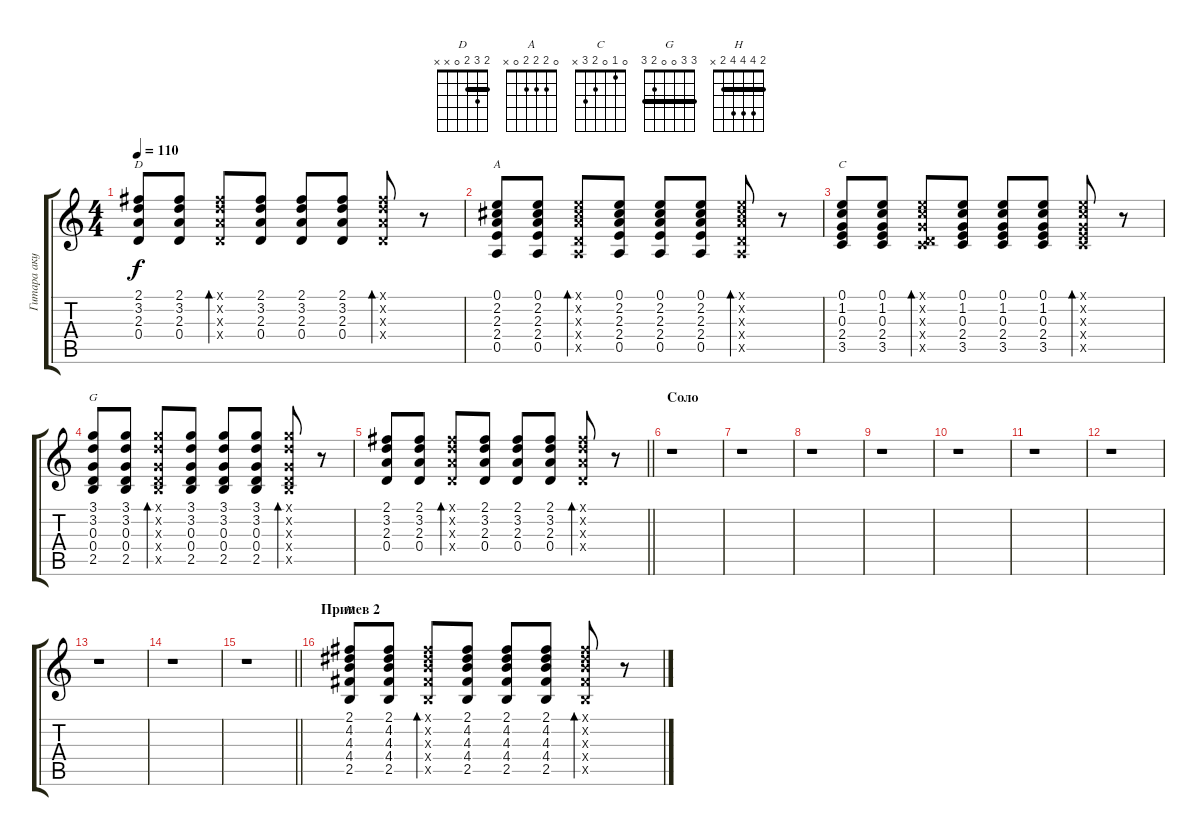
\track ("Гитара акустика" "Гитара аку") {instrument acousticguitarsteel bank 1}
\staff {score tabs}
\tuning (E4 B3 G3 D3 A2 E2) {hide}
\chord ("D" 2 3 2 0 x x) {barre 2}
\chord ("A" 0 2 2 2 0 x)
\chord ("C" 0 1 0 2 3 x)
\chord ("G" 3 3 0 0 2 3) {barre 3}
\chord ("H" 2 4 4 4 2 x) {barre 2}
\ts (4 4)
\tempo 110
\clef g2
\ks c
(2.1 3.2 2.3 0.4).8{ch "D" dy f} (2.1 3.2 2.3 0.4).8 (2.1{x} 3.2{x} 2.3{x} 0.4{x}).8{bd 30} (2.1 3.2 2.3 0.4).8 (2.1 3.2 2.3 0.4).8 (2.1 3.2 2.3 0.4).8 (2.1{x} 3.2{x} 2.3{x} 0.4{x}).8{bd 30} r.8 |
(0.1 2.2 2.3 2.4 0.5).8{ch "A"} (0.1 2.2 2.3 2.4 0.5).8 (0.1{x} 2.2{x} 2.3{x} 0.4{x} 0.5{x}).8{bd 30} (0.1 2.2 2.3 2.4 0.5).8 (0.1 2.2 2.3 2.4 0.5).8 (0.1 2.2 2.3 2.4 0.5).8 (0.1{x} 2.2{x} 2.3{x} 0.4{x} 0.5{x}).8{bd 30} r.8 |
(0.1 1.2 0.3 2.4 3.5).8{ch "C"} (0.1 1.2 0.3 2.4 3.5).8 (0.1{x} 1.2{x} 0.3{x} 0.4{x} 3.5{x}).8{bd 30} (0.1 1.2 0.3 2.4 3.5).8 (0.1 1.2 0.3 2.4 3.5).8 (0.1 1.2 0.3 2.4 3.5).8 (0.1{x} 1.2{x} 0.3{x} 2.4{x} 3.5{x}).8{bd 30} r.8 |
(3.1 3.2 0.3 0.4 2.5).8{ch "G"} (3.1 3.2 0.3 0.4 2.5).8 (3.1{x} 3.2{x} 0.3{x} 0.4{x} 2.5{x}).8{bd 30} (3.1 3.2 0.3 0.4 2.5).8 (3.1 3.2 0.3 0.4 2.5).8 (3.1 3.2 0.3 0.4 2.5).8 (3.1{x} 3.2{x} 0.3{x} 0.4{x} 2.5{x}).8{bd 30} r.8 |
\barLineRight lightlight
(2.1 3.2 2.3 0.4).8 (2.1 3.2 2.3 0.4).8 (2.1{x} 3.2{x} 2.3{x} 0.4{x}).8{bd 30} (2.1 3.2 2.3 0.4).8 (2.1 3.2 2.3 0.4).8 (2.1 3.2 2.3 0.4).8 (2.1{x} 3.2{x} 2.3{x} 0.4{x}).8{bd 30} r.8 |
\section ("" "Соло")
r.1 |
r.1 |
r.1 |
r.1 |
r.1 |
r.1 |
r.1 |
r.1 |
r.1 |
\barLineRight lightlight
r.1 |
\section ("" "Припев 2")
(2.1 4.2 4.3 4.4 2.5).8{ch "H"} (2.1 4.2 4.3 4.4 2.5).8 (2.1{x} 4.2{x} 4.3{x} 4.4{x} 2.5{x}).8{bd 30} (2.1 4.2 4.3 4.4 2.5).8 (2.1 4.2 4.3 4.4 2.5).8 (2.1 4.2 4.3 4.4 2.5).8 (2.1{x} 4.2{x} 4.3{x} 4.4{x} 2.5{x}).8{bd 30} r.8
